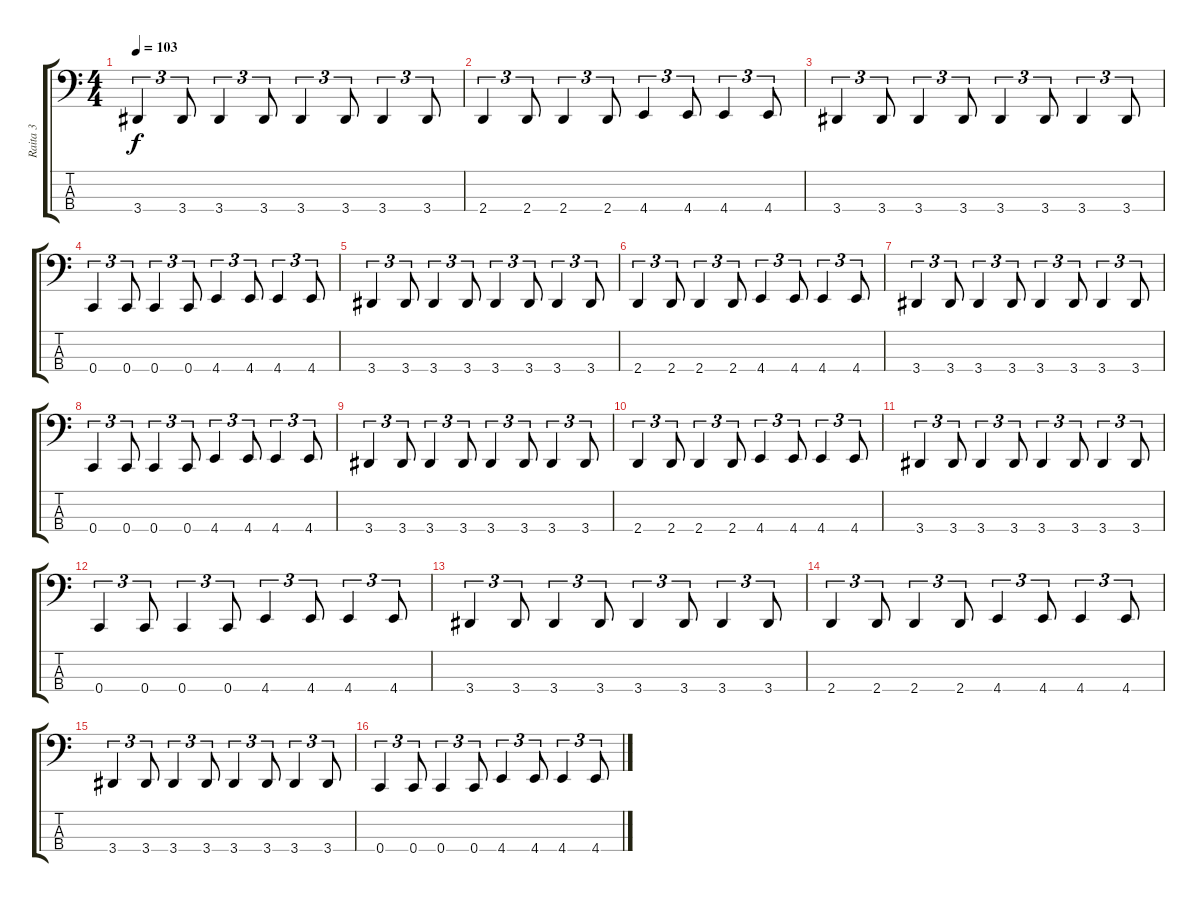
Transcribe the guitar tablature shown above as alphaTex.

\track ("Raita 3" "Raita 3") {instrument electricbassfinger}
\staff {score tabs}
\tuning (Eb2 Bb1 F1 C1) {hide}
\ts (4 4)
\tempo 103
\clef f4
\ks c
3.4.4{tu (3 2) dy f} 3.4.8{tu (3 2)} 3.4.4{tu (3 2)} 3.4.8{tu (3 2)} 3.4.4{tu (3 2)} 3.4.8{tu (3 2)} 3.4.4{tu (3 2)} 3.4.8{tu (3 2)} |
2.4.4{tu (3 2)} 2.4.8{tu (3 2)} 2.4.4{tu (3 2)} 2.4.8{tu (3 2)} 4.4.4{tu (3 2)} 4.4.8{tu (3 2)} 4.4.4{tu (3 2)} 4.4.8{tu (3 2)} |
3.4.4{tu (3 2)} 3.4.8{tu (3 2)} 3.4.4{tu (3 2)} 3.4.8{tu (3 2)} 3.4.4{tu (3 2)} 3.4.8{tu (3 2)} 3.4.4{tu (3 2)} 3.4.8{tu (3 2)} |
0.4.4{tu (3 2)} 0.4.8{tu (3 2)} 0.4.4{tu (3 2)} 0.4.8{tu (3 2)} 4.4.4{tu (3 2)} 4.4.8{tu (3 2)} 4.4.4{tu (3 2)} 4.4.8{tu (3 2)} |
3.4.4{tu (3 2)} 3.4.8{tu (3 2)} 3.4.4{tu (3 2)} 3.4.8{tu (3 2)} 3.4.4{tu (3 2)} 3.4.8{tu (3 2)} 3.4.4{tu (3 2)} 3.4.8{tu (3 2)} |
2.4.4{tu (3 2)} 2.4.8{tu (3 2)} 2.4.4{tu (3 2)} 2.4.8{tu (3 2)} 4.4.4{tu (3 2)} 4.4.8{tu (3 2)} 4.4.4{tu (3 2)} 4.4.8{tu (3 2)} |
3.4.4{tu (3 2)} 3.4.8{tu (3 2)} 3.4.4{tu (3 2)} 3.4.8{tu (3 2)} 3.4.4{tu (3 2)} 3.4.8{tu (3 2)} 3.4.4{tu (3 2)} 3.4.8{tu (3 2)} |
0.4.4{tu (3 2)} 0.4.8{tu (3 2)} 0.4.4{tu (3 2)} 0.4.8{tu (3 2)} 4.4.4{tu (3 2)} 4.4.8{tu (3 2)} 4.4.4{tu (3 2)} 4.4.8{tu (3 2)} |
3.4.4{tu (3 2)} 3.4.8{tu (3 2)} 3.4.4{tu (3 2)} 3.4.8{tu (3 2)} 3.4.4{tu (3 2)} 3.4.8{tu (3 2)} 3.4.4{tu (3 2)} 3.4.8{tu (3 2)} |
2.4.4{tu (3 2)} 2.4.8{tu (3 2)} 2.4.4{tu (3 2)} 2.4.8{tu (3 2)} 4.4.4{tu (3 2)} 4.4.8{tu (3 2)} 4.4.4{tu (3 2)} 4.4.8{tu (3 2)} |
3.4.4{tu (3 2)} 3.4.8{tu (3 2)} 3.4.4{tu (3 2)} 3.4.8{tu (3 2)} 3.4.4{tu (3 2)} 3.4.8{tu (3 2)} 3.4.4{tu (3 2)} 3.4.8{tu (3 2)} |
0.4.4{tu (3 2)} 0.4.8{tu (3 2)} 0.4.4{tu (3 2)} 0.4.8{tu (3 2)} 4.4.4{tu (3 2)} 4.4.8{tu (3 2)} 4.4.4{tu (3 2)} 4.4.8{tu (3 2)} |
3.4.4{tu (3 2)} 3.4.8{tu (3 2)} 3.4.4{tu (3 2)} 3.4.8{tu (3 2)} 3.4.4{tu (3 2)} 3.4.8{tu (3 2)} 3.4.4{tu (3 2)} 3.4.8{tu (3 2)} |
2.4.4{tu (3 2)} 2.4.8{tu (3 2)} 2.4.4{tu (3 2)} 2.4.8{tu (3 2)} 4.4.4{tu (3 2)} 4.4.8{tu (3 2)} 4.4.4{tu (3 2)} 4.4.8{tu (3 2)} |
3.4.4{tu (3 2)} 3.4.8{tu (3 2)} 3.4.4{tu (3 2)} 3.4.8{tu (3 2)} 3.4.4{tu (3 2)} 3.4.8{tu (3 2)} 3.4.4{tu (3 2)} 3.4.8{tu (3 2)} |
0.4.4{tu (3 2)} 0.4.8{tu (3 2)} 0.4.4{tu (3 2)} 0.4.8{tu (3 2)} 4.4.4{tu (3 2)} 4.4.8{tu (3 2)} 4.4.4{tu (3 2)} 4.4.8{tu (3 2)}
